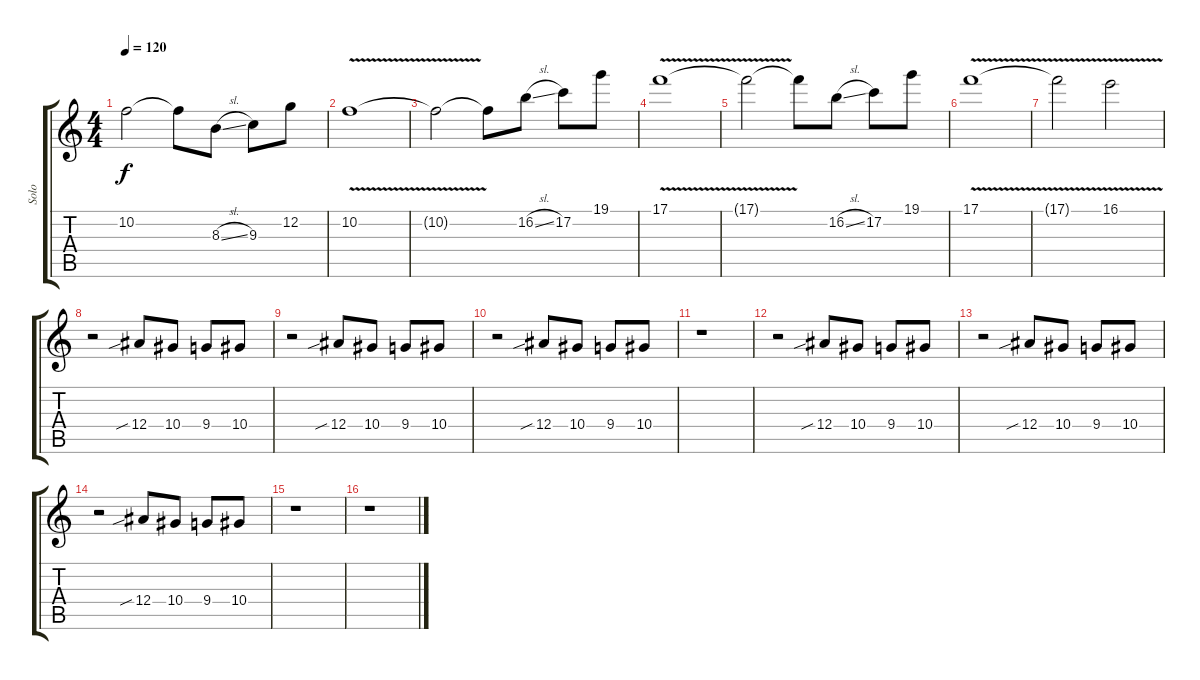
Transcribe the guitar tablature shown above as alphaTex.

\track ("Solo" "Solo") {instrument distortionguitar}
\staff {score tabs}
\tuning (C4 G3 Eb3 Bb2 F2 C2) {hide}
\ts (4 4)
\tempo 120
\clef g2
\ks c
10.2{t}.2{dy f} 10.2{t}.8 8.3{sl}.8 9.3.8 12.2.8 |
10.2{v}.1 |
10.2{t}.2 10.2{t}.8 16.2{sl}.8 17.2.8 19.1.8 |
17.1{v}.1 |
17.1{t}.2 17.1{t}.8 16.2{sl}.8 17.2.8 19.1.8 |
17.1{v}.1 |
17.1{t}.2 16.1{v}.2 |
r.2 12.4{sib}.8 10.4.8 9.4.8 10.4.8 |
r.2 12.4{sib}.8 10.4.8 9.4.8 10.4.8 |
r.2 12.4{sib}.8 10.4.8 9.4.8 10.4.8 |
r.1 |
r.2 12.4{sib}.8 10.4.8 9.4.8 10.4.8 |
r.2 12.4{sib}.8 10.4.8 9.4.8 10.4.8 |
r.2 12.4{sib}.8 10.4.8 9.4.8 10.4.8 |
r.1 |
r.1
